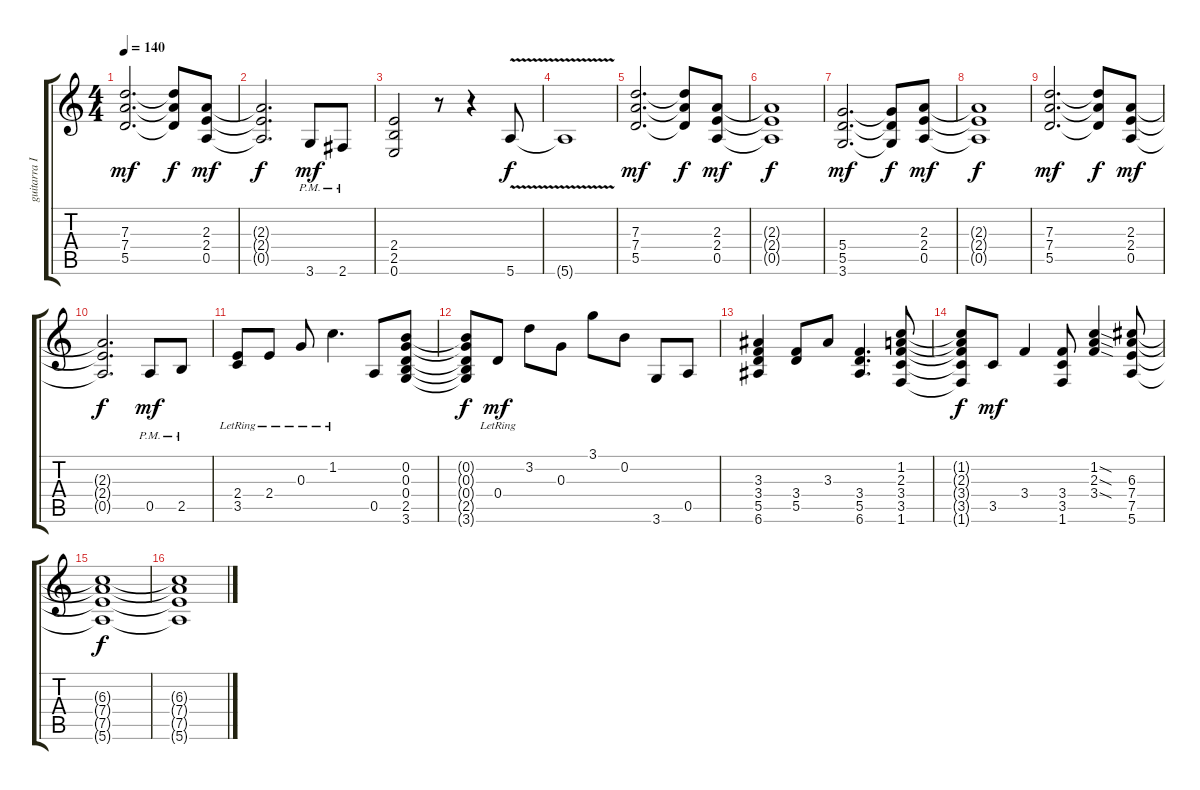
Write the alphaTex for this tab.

\track ("guitarra III [ritmica]" "guitarra I") {instrument distortionguitar}
\staff {score tabs}
\tuning (E4 B3 G3 D3 A2 E2) {hide}
\ts (4 4)
\tempo 140
\clef g2
\ks c
(7.3 7.4 5.5).2{d dy mf} (7.3{t} 7.4{t} 5.5{t}).8{dy f} (2.3 2.4 0.5).8{dy mf} |
(2.3{t} 2.4{t} 0.5{t}).2{d dy f} 3.6{pm}.8{dy mf} 2.6{pm}.8 |
(2.4 2.5 0.6).2 r.8 r.4 5.6{v}.8{dy f} |
5.6{v t}.1 |
(7.3 7.4 5.5).2{d dy mf} (7.3{t} 7.4{t} 5.5{t}).8{dy f} (2.3 2.4 0.5).8{dy mf} |
(2.3{t} 2.4{t} 0.5{t}).1{dy f} |
(5.4 5.5 3.6).2{d dy mf} (5.4{t} 5.5{t} 3.6{t}).8{dy f} (2.3 2.4 0.5).8{dy mf} |
(2.3{t} 2.4{t} 0.5{t}).1{dy f} |
(7.3 7.4 5.5).2{d dy mf} (7.3{t} 7.4{t} 5.5{t}).8{dy f} (2.3 2.4 0.5).8{dy mf} |
(2.3{t} 2.4{t} 0.5{t}).2{d dy f} 0.5{pm}.8{dy mf} 2.5{pm}.8 |
(2.4{lr} 3.5{lr}).8 2.4{lr}.8 0.3{lr}.8 1.2{lr}.4{d} 0.5.8 (0.2 0.3 0.4 2.5 3.6).8 |
(0.2{t} 0.3{t} 0.4{t} 2.5{t} 3.6{t}).8{dy f} 0.4{lr}.8{dy mf} 3.2.8 0.3.8 3.1.8 0.2.8 3.6.8 0.5.8 |
(3.3 3.4 5.5 6.6).4 (3.4 5.5).8 3.3.8 (3.4 5.5 6.6).4{d} (1.2 2.3 3.4 3.5 1.6).8 |
(1.2{t} 2.3{t} 3.4{t} 3.5{t} 1.6{t}).8{dy f} 3.5.8{dy mf} 3.4.4 (3.4 3.5 1.6).8 (1.2{sod} 2.3{sod} 3.4{sod}).4 (6.3 7.4 7.5 5.6).8 |
(6.3{t} 7.4{t} 7.5{t} 5.6{t}).1{dy f} |
(6.3{t} 7.4{t} 7.5{t} 5.6{t}).1
